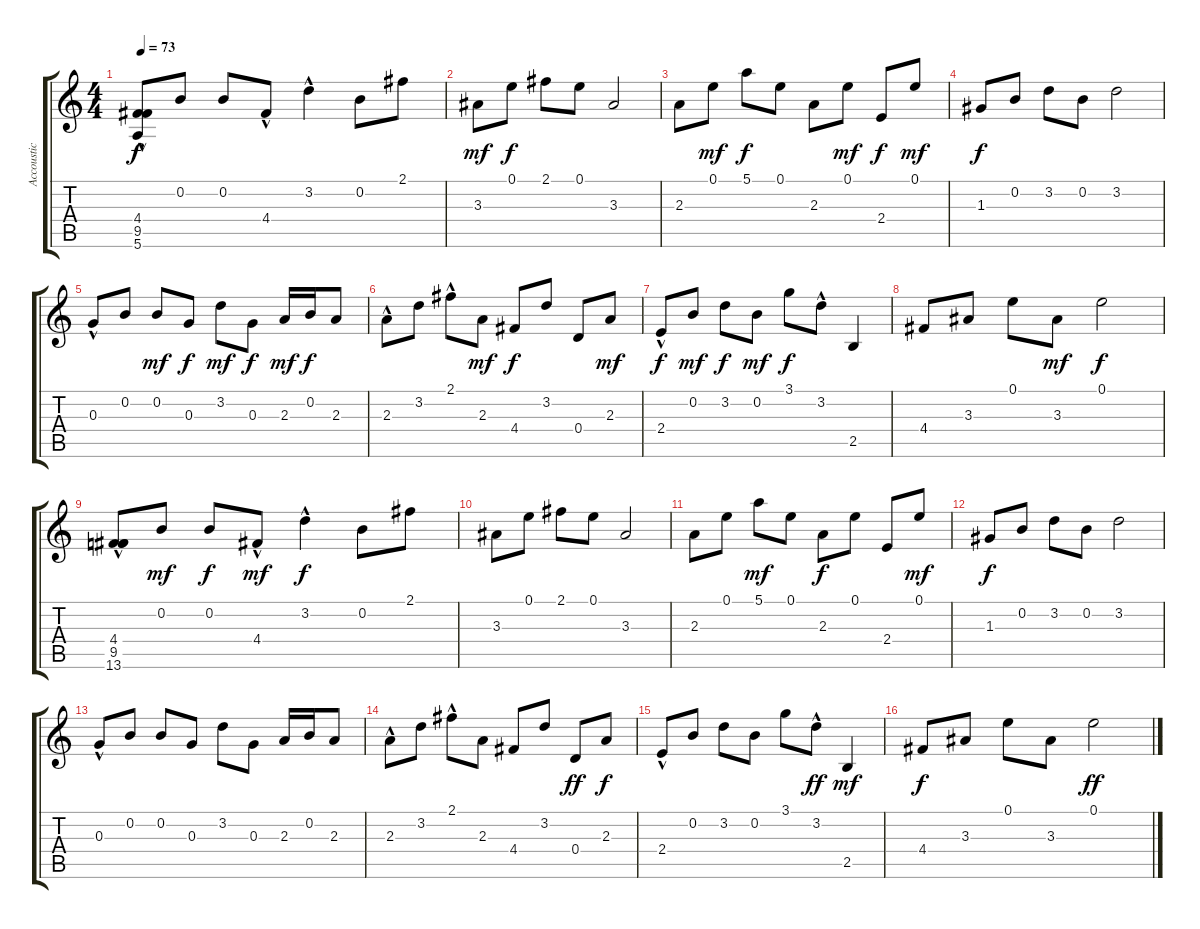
\track ("Accoustic Guitar 1" "Accoustic ") {instrument acousticguitarsteel}
\staff {score tabs}
\tuning (E4 B3 G3 D3 A2 E2) {hide}
\ts (4 4)
\tempo 73
\clef g2
\ks c
(4.4 9.5 5.6{hac}).8{dy f instrument acousticguitarsteel} 0.2.8 0.2.8 4.4{hac}.8 3.2{hac}.4 0.2.8 2.1.8 |
3.3.8{dy mf} 0.1.8{dy f} 2.1.8 0.1.8 3.3.2 |
2.3.8 0.1.8{dy mf} 5.1.8{dy f} 0.1.8 2.3.8 0.1.8{dy mf} 2.4.8{dy f} 0.1.8{dy mf} |
1.3.8{dy f} 0.2.8 3.2.8 0.2.8 3.2.2 |
0.3{hac}.8 0.2.8 0.2.8{dy mf} 0.3.8{dy f} 3.2.8{dy mf} 0.3.8{dy f} 2.3.16{dy mf} 0.2.16{dy f} 2.3.8 |
2.3{hac}.8 3.2.8 2.1{hac}.8 2.3.8{dy mf} 4.4.8{dy f} 3.2.8 0.4.8 2.3.8{dy mf} |
2.4{hac}.8{dy f} 0.2.8{dy mf} 3.2.8{dy f} 0.2.8{dy mf} 3.1.8{dy f} 3.2{hac}.8 2.5.4 |
4.4.8 3.3.8 0.1.8 3.3.8{dy mf} 0.1.2{dy f} |
(4.4{hac} 9.5 13.6).8 0.2.8{dy mf} 0.2.8{dy f} 4.4{hac}.8{dy mf} 3.2{hac}.4{dy f} 0.2.8 2.1.8 |
3.3.8 0.1.8 2.1.8 0.1.8 3.3.2 |
2.3.8 0.1.8 5.1.8{dy mf} 0.1.8 2.3.8{dy f} 0.1.8 2.4.8 0.1.8{dy mf} |
1.3.8{dy f} 0.2.8 3.2.8 0.2.8 3.2.2 |
0.3{hac}.8 0.2.8 0.2.8 0.3.8 3.2.8 0.3.8 2.3.16 0.2.16 2.3.8 |
2.3{hac}.8 3.2.8 2.1{hac}.8 2.3.8 4.4.8 3.2.8 0.4.8{dy ff} 2.3.8{dy f} |
2.4{hac}.8 0.2.8 3.2.8 0.2.8 3.1.8 3.2{hac}.8{dy ff} 2.5.4{dy mf} |
4.4.8{dy f} 3.3.8 0.1.8 3.3.8 0.1.2{dy ff}
